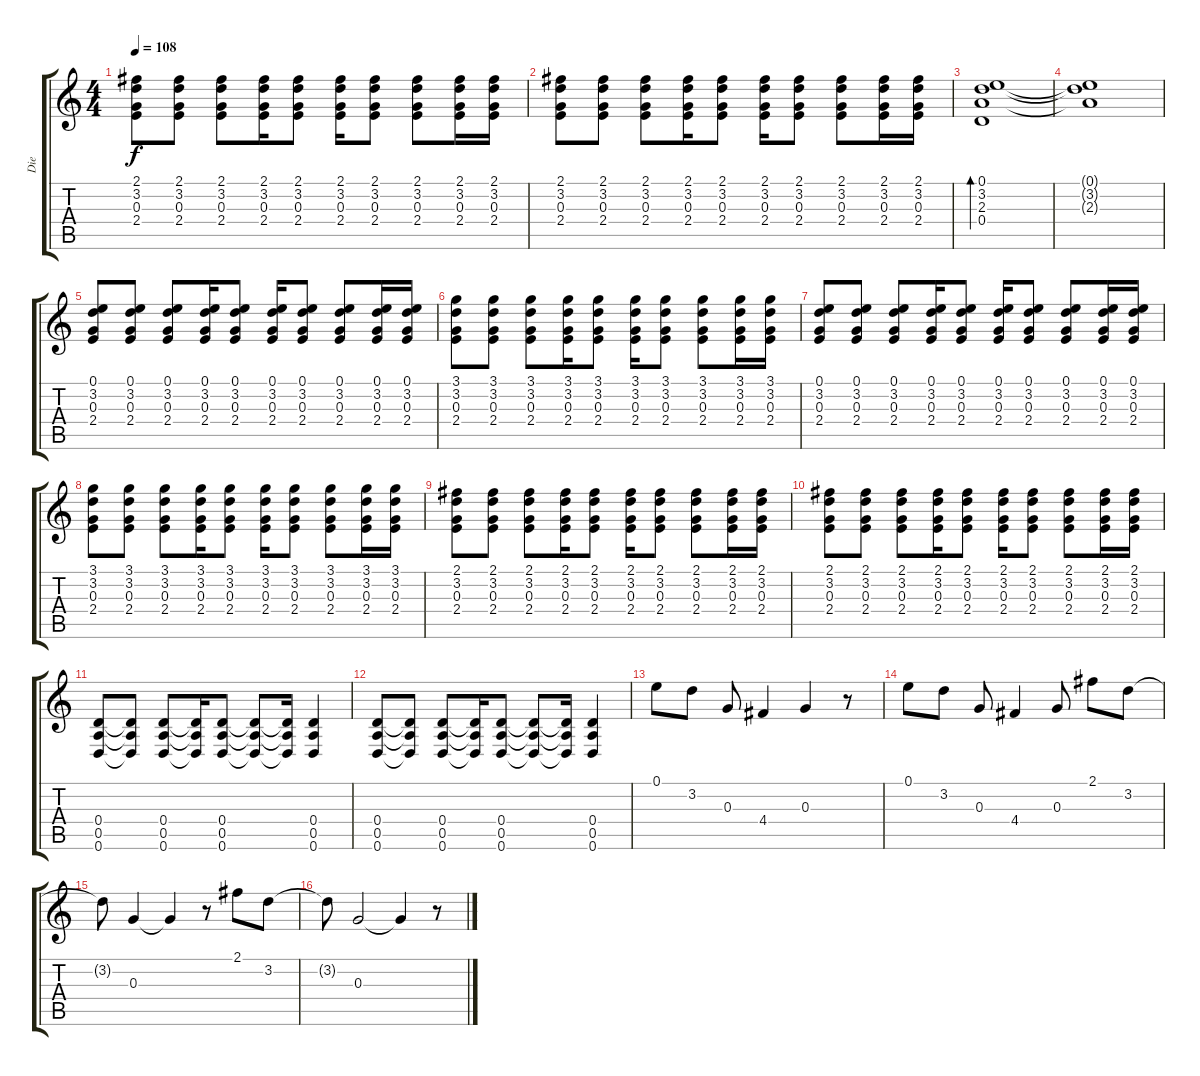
\track ("Die" "Die") {instrument electricguitarclean}
\staff {score tabs}
\tuning (E4 B3 G3 D3 A2 D2) {hide}
\ts (4 4)
\tempo 108
\clef g2
\ks c
(2.1 3.2 0.3 2.4).8{dy f} (2.1 3.2 0.3 2.4).8 (2.1 3.2 0.3 2.4).8 (2.1 3.2 0.3 2.4).16 (2.1 3.2 0.3 2.4).8 (2.1 3.2 0.3 2.4).16 (2.1 3.2 0.3 2.4).8 (2.1 3.2 0.3 2.4).8 (2.1 3.2 0.3 2.4).16 (2.1 3.2 0.3 2.4).16 |
(2.1 3.2 0.3 2.4).8 (2.1 3.2 0.3 2.4).8 (2.1 3.2 0.3 2.4).8 (2.1 3.2 0.3 2.4).16 (2.1 3.2 0.3 2.4).8 (2.1 3.2 0.3 2.4).16 (2.1 3.2 0.3 2.4).8 (2.1 3.2 0.3 2.4).8 (2.1 3.2 0.3 2.4).16 (2.1 3.2 0.3 2.4).16 |
(0.1 3.2 2.3 0.4).1{bd 480} |
(0.1{t} 3.2{t} 2.3{t}).1 |
(0.1 3.2 0.3 2.4).8 (0.1 3.2 0.3 2.4).8 (0.1 3.2 0.3 2.4).8 (0.1 3.2 0.3 2.4).16 (0.1 3.2 0.3 2.4).8 (0.1 3.2 0.3 2.4).16 (0.1 3.2 0.3 2.4).8 (0.1 3.2 0.3 2.4).8 (0.1 3.2 0.3 2.4).16 (0.1 3.2 0.3 2.4).16 |
(3.1 3.2 0.3 2.4).8 (3.1 3.2 0.3 2.4).8 (3.1 3.2 0.3 2.4).8 (3.1 3.2 0.3 2.4).16 (3.1 3.2 0.3 2.4).8 (3.1 3.2 0.3 2.4).16 (3.1 3.2 0.3 2.4).8 (3.1 3.2 0.3 2.4).8 (3.1 3.2 0.3 2.4).16 (3.1 3.2 0.3 2.4).16 |
(0.1 3.2 0.3 2.4).8 (0.1 3.2 0.3 2.4).8 (0.1 3.2 0.3 2.4).8 (0.1 3.2 0.3 2.4).16 (0.1 3.2 0.3 2.4).8 (0.1 3.2 0.3 2.4).16 (0.1 3.2 0.3 2.4).8 (0.1 3.2 0.3 2.4).8 (0.1 3.2 0.3 2.4).16 (0.1 3.2 0.3 2.4).16 |
(3.1 3.2 0.3 2.4).8 (3.1 3.2 0.3 2.4).8 (3.1 3.2 0.3 2.4).8 (3.1 3.2 0.3 2.4).16 (3.1 3.2 0.3 2.4).8 (3.1 3.2 0.3 2.4).16 (3.1 3.2 0.3 2.4).8 (3.1 3.2 0.3 2.4).8 (3.1 3.2 0.3 2.4).16 (3.1 3.2 0.3 2.4).16 |
(2.1 3.2 0.3 2.4).8 (2.1 3.2 0.3 2.4).8 (2.1 3.2 0.3 2.4).8 (2.1 3.2 0.3 2.4).16 (2.1 3.2 0.3 2.4).8 (2.1 3.2 0.3 2.4).16 (2.1 3.2 0.3 2.4).8 (2.1 3.2 0.3 2.4).8 (2.1 3.2 0.3 2.4).16 (2.1 3.2 0.3 2.4).16 |
(2.1 3.2 0.3 2.4).8 (2.1 3.2 0.3 2.4).8 (2.1 3.2 0.3 2.4).8 (2.1 3.2 0.3 2.4).16 (2.1 3.2 0.3 2.4).8 (2.1 3.2 0.3 2.4).16 (2.1 3.2 0.3 2.4).8 (2.1 3.2 0.3 2.4).8 (2.1 3.2 0.3 2.4).16 (2.1 3.2 0.3 2.4).16 |
(0.4 0.5 0.6).8{volume 11 instrument electricguitarclean} (0.4{t} 0.5{t} 0.6{t}).8 (0.4 0.5 0.6).8 (0.4{t} 0.5{t} 0.6{t}).16 (0.4 0.5 0.6).8 (0.4{t} 0.5{t} 0.6{t}).8 (0.4{t} 0.5{t} 0.6{t}).16 (0.4 0.5 0.6).4 |
(0.4 0.5 0.6).8 (0.4{t} 0.5{t} 0.6{t}).8 (0.4 0.5 0.6).8 (0.4{t} 0.5{t} 0.6{t}).16 (0.4 0.5 0.6).8 (0.4{t} 0.5{t} 0.6{t}).8 (0.4{t} 0.5{t} 0.6{t}).16 (0.4 0.5 0.6).4 |
0.1.8{volume 10 instrument electricguitarclean} 3.2.8 0.3.8 4.4.4 0.3.4 r.8 |
0.1.8 3.2.8 0.3.8 4.4.4 0.3.8 2.1.8 3.2.8 |
3.2{t}.8 0.3.4 0.3{t}.4 r.8 2.1.8 3.2.8 |
3.2{t}.8 0.3.2 0.3{t}.4 r.8
